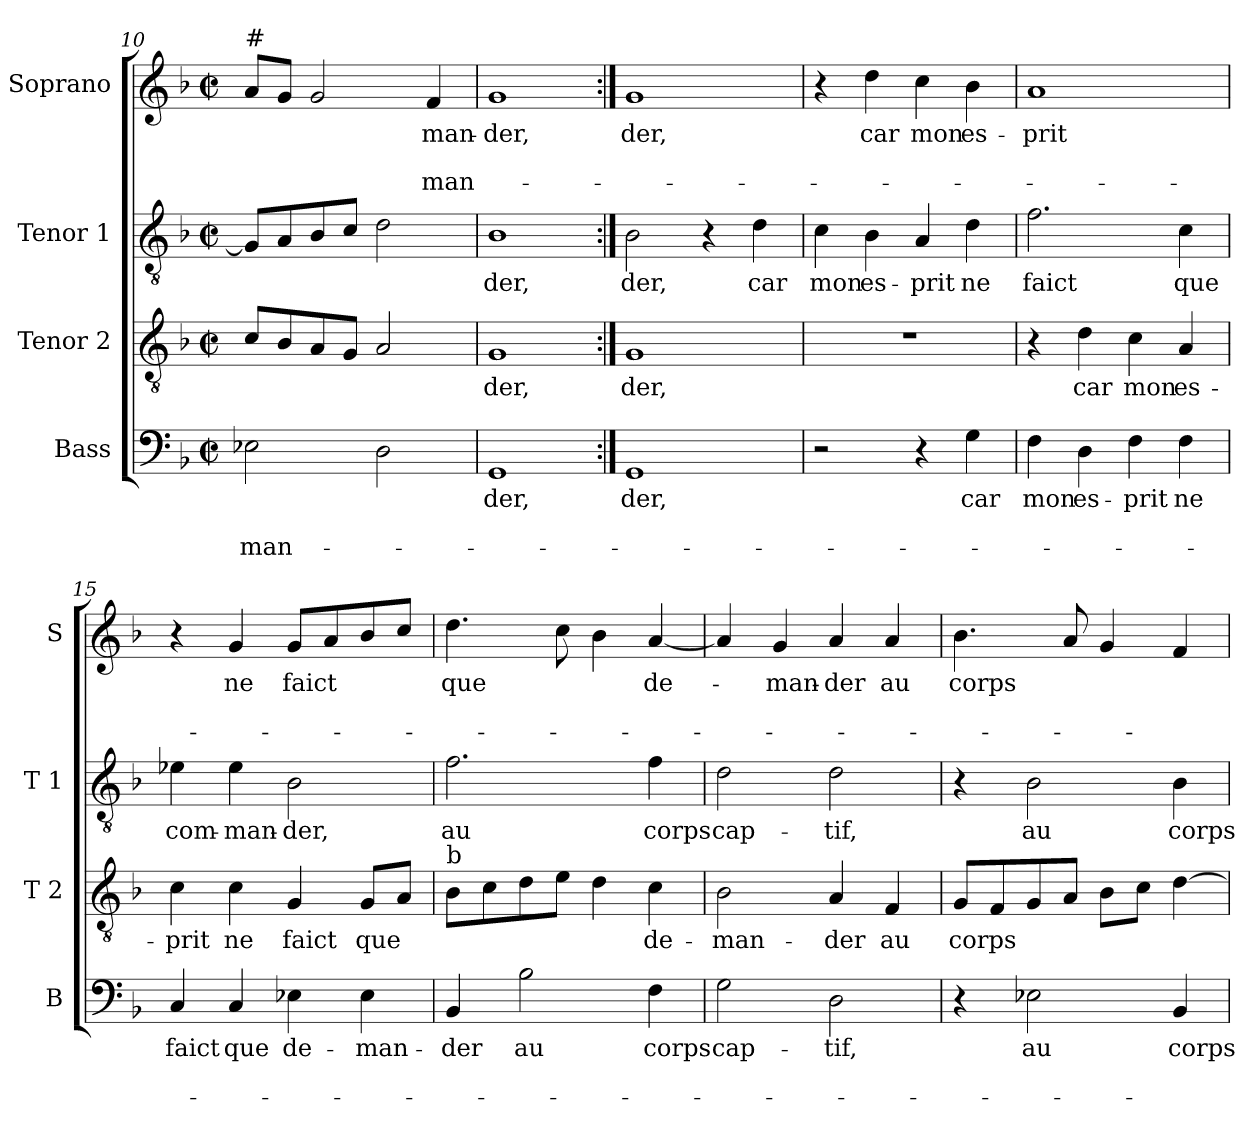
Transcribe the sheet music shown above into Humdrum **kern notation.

**kern	**text	**text	**text	**kern	**text	**kern	**text	**kern	**text	**text	**text
*part4	*part4	*part4	*part4	*part3	*part3	*part2	*part2	*part1	*part1	*part1	*part1
*staff4	*staff4	*staff4	*staff4	*staff3	*staff3	*staff2	*staff2	*staff1	*staff1	*staff1	*staff1
*I"Bass	*	*	*	*I"Tenor 2	*	*I"Tenor 1	*	*I"Soprano	*	*	*
*I'B	*	*	*	*I'T 2	*	*I'T 1	*	*I'S	*	*	*
*clefF4	*	*	*	*clefGv2	*	*clefGv2	*	*clefG2	*	*	*
*k[b-]	*	*	*	*k[b-]	*	*k[b-]	*	*k[b-]	*	*	*
*F:	*	*	*	*F:	*	*F:	*	*F:	*	*	*
*M2/2	*	*	*	*M2/2	*	*M2/2	*	*M2/2	*	*	*
*met(c|)	*	*	*	*met(c|)	*	*met(c|)	*	*met(c|)	*	*	*
=10	=10	=10	=10	=10	=10	=10	=10	=10	=10	=10	=10
!	!	!	!	!	!	!	!	!LO:TX:a:t=#	!	!	!
!	!	!	!LO:LY:b	!	!	!	!	!	!	!	!
2E-X\	.	.	-man-	8c/L	.	8G/L]	.	8a/L	.	.	.
.	.	.	.	8B-/	.	8A/	.	8g/J	.	.	.
.	.	.	.	8A/	.	8B-/	.	2g/	.	.	.
.	.	.	.	8G/J	.	8c/J	.	.	.	.	.
2D\	.	.	.	2A/	.	2d\	.	.	.	.	.
!	!	!	!	!	!	!	!	!	!LO:LY:b	!	!LO:LY:b
.	.	.	.	.	.	.	.	4f/	man-	.	-man-
=11	=11	=11	=11	=11	=11	=11	=11	=11	=11	=11	=11
!	!LO:LY:b	!	!	!	!LO:LY:b	!	!LO:LY:b	!	!LO:LY:b	!	!
1GG	-der,	.	.	1G	-der,	1B-	-der,	1g	-der,	.	.
!!LO:PB:g=z
=12:|!	=12:|!	=12:|!	=12:|!	=12:|!	=12:|!	=12:|!	=12:|!	=12:|!	=12:|!	=12:|!	=12:|!
!	!LO:LY:b	!	!	!	!LO:LY:b	!	!LO:LY:b	!	!LO:LY:b	!	!
1GG	der,	.	.	1G	der,	2B-\	der,	1g	der,	.	.
.	.	.	.	.	.	4r	.	.	.	.	.
!	!	!	!	!	!	!	!LO:LY:b	!	!	!	!
.	.	.	.	.	.	4d\	car	.	.	.	.
=13	=13	=13	=13	=13	=13	=13	=13	=13	=13	=13	=13
!	!	!	!	!	!	!	!LO:LY:b	!	!	!	!
2r	.	.	.	1r	.	4c\	mon	4r	.	.	.
!	!	!	!	!	!	!	!LO:LY:b	!	!LO:LY:b	!	!
.	.	.	.	.	.	4B-\	es-	4dd\	car	.	.
!	!	!	!	!	!	!	!LO:LY:b	!	!LO:LY:b	!	!
4r	.	.	.	.	.	4A/	-prit	4cc\	mon	.	.
!	!LO:LY:b	!	!	!	!	!	!LO:LY:b	!	!LO:LY:b	!	!
4G\	car	.	.	.	.	4d\	ne	4b-\	es-	.	.
=14	=14	=14	=14	=14	=14	=14	=14	=14	=14	=14	=14
!	!LO:LY:b	!	!	!	!	!	!LO:LY:b	!	!LO:LY:b	!	!
4F\	mon	.	.	4r	.	2.f\	faict	1a	-prit	.	.
!	!LO:LY:b	!	!	!	!LO:LY:b	!	!	!	!	!	!
4D\	es-	.	.	4d\	car	.	.	.	.	.	.
!	!LO:LY:b	!	!	!	!LO:LY:b	!	!	!	!	!	!
4F\	-prit	.	.	4c\	mon	.	.	.	.	.	.
!	!LO:LY:b	!	!	!	!LO:LY:b	!	!LO:LY:b	!	!	!	!
4F\	ne	.	.	4A/	es-	4c\	que	.	.	.	.
=15	=15	=15	=15	=15	=15	=15	=15	=15	=15	=15	=15
!	!LO:LY:b	!	!	!	!LO:LY:b	!	!LO:LY:b	!	!	!	!
4C/	faict	.	.	4c\	-prit	4e-X\	com-	4r	.	.	.
!	!LO:LY:b	!	!	!	!LO:LY:b	!	!LO:LY:b	!	!LO:LY:b	!	!
4C/	que	.	.	4c\	ne	4e-\	-man-	4g/	ne	.	.
!	!LO:LY:b	!	!	!	!LO:LY:b	!	!LO:LY:b	!	!LO:LY:b	!	!
4E-X\	de-	.	.	4G/	faict	2B-\	-der,	8g/L	faict	.	.
.	.	.	.	.	.	.	.	8a/	.	.	.
!	!LO:LY:b	!	!	!	!LO:LY:b	!	!	!	!	!	!
4E-\	-man-	.	.	8G/L	que	.	.	8b-/	.	.	.
.	.	.	.	8A/J	.	.	.	8cc/J	.	.	.
=16	=16	=16	=16	=16	=16	=16	=16	=16	=16	=16	=16
!	!	!	!	!LO:TX:a:t=b	!	!	!	!	!	!	!
!	!LO:LY:b	!	!	!	!	!	!LO:LY:b	!	!LO:LY:b	!	!
4BB-/	-der	.	.	8B-\L	.	2.f\	au	4.dd\	que	.	.
.	.	.	.	8c\	.	.	.	.	.	.	.
!	!LO:LY:b	!	!	!	!	!	!	!	!	!	!
2B-\	au	.	.	8d\	.	.	.	.	.	.	.
.	.	.	.	8e\J	.	.	.	8cc\	.	.	.
.	.	.	.	4d\	.	.	.	4b-\	.	.	.
!	!LO:LY:b	!	!	!	!LO:LY:b	!	!LO:LY:b	!	!LO:LY:b	!	!
4F\	corps	.	.	4c\	de-	4f\	corps	[4a/	de-	.	.
!!LO:LB:g=z
=17	=17	=17	=17	=17	=17	=17	=17	=17	=17	=17	=17
!	!LO:LY:b	!	!	!	!LO:LY:b	!	!LO:LY:b	!	!	!	!
2G\	cap-	.	.	2B-\	-man-	2d\	cap-	4a/]	.	.	.
!	!	!	!	!	!	!	!	!	!LO:LY:b	!	!
.	.	.	.	.	.	.	.	4g/	-man-	.	.
!	!LO:LY:b	!	!	!	!LO:LY:b	!	!LO:LY:b	!	!LO:LY:b	!	!
2D\	-tif,	.	.	4A/	-der	2d\	-tif,	4a/	-der	.	.
!	!	!	!	!	!LO:LY:b	!	!	!	!LO:LY:b	!	!
.	.	.	.	4F/	au	.	.	4a/	au	.	.
=18	=18	=18	=18	=18	=18	=18	=18	=18	=18	=18	=18
!	!	!	!	!	!LO:LY:b	!	!	!	!LO:LY:b	!	!
4r	.	.	.	8G/L	corps	4r	.	4.b-\	corps	.	.
.	.	.	.	8F/	.	.	.	.	.	.	.
!	!LO:LY:b	!	!	!	!	!	!LO:LY:b	!	!	!	!
2E-X\	au	.	.	8G/	.	2B-\	au	.	.	.	.
.	.	.	.	8A/J	.	.	.	8a/	.	.	.
.	.	.	.	8B-\L	.	.	.	4g/	.	.	.
.	.	.	.	8c\J	.	.	.	.	.	.	.
!	!LO:LY:b	!	!	!	!	!	!LO:LY:b	!	!	!	!
4BB-/	corps	.	.	[4d\	.	4B-\	corps	4f/	.	.	.
=	=	=	=	=	=	=	=	=	=	=	=
*-	*-	*-	*-	*-	*-	*-	*-	*-	*-	*-	*-
